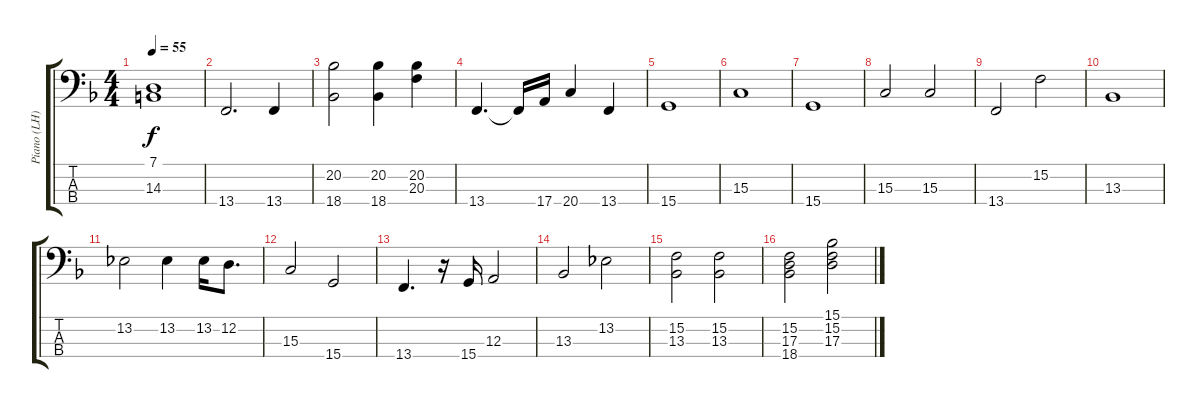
\track ("Piano (LH)" "Piano (LH)") {instrument brightacousticpiano}
\staff {score tabs}
\tuning (G2 D2 A1 E1) {hide}
\ts (4 4)
\tempo 55
\clef f4
\ks f
(7.1 14.3).1{dy f instrument brightacousticpiano} |
13.4.2{d} 13.4.4 |
(20.2 18.4).2 (20.2 18.4).4 (20.2 20.3).4 |
13.4.4{d} 13.4{t}.16 17.4.16 20.4.4 13.4.4 |
15.4.1 |
15.3.1 |
15.4.1 |
15.3.2 15.3.2 |
13.4.2 15.2.2 |
13.3.1 |
13.2.2 13.2.4 13.2.16 12.2.8{d} |
15.3.2 15.4.2 |
13.4.4{d} r.16 15.4.16 12.3.2 |
13.3.2 13.2.2 |
(15.2 13.3).2 (15.2 13.3).2 |
(15.2 17.3 18.4).2 (15.1 15.2 17.3).2
